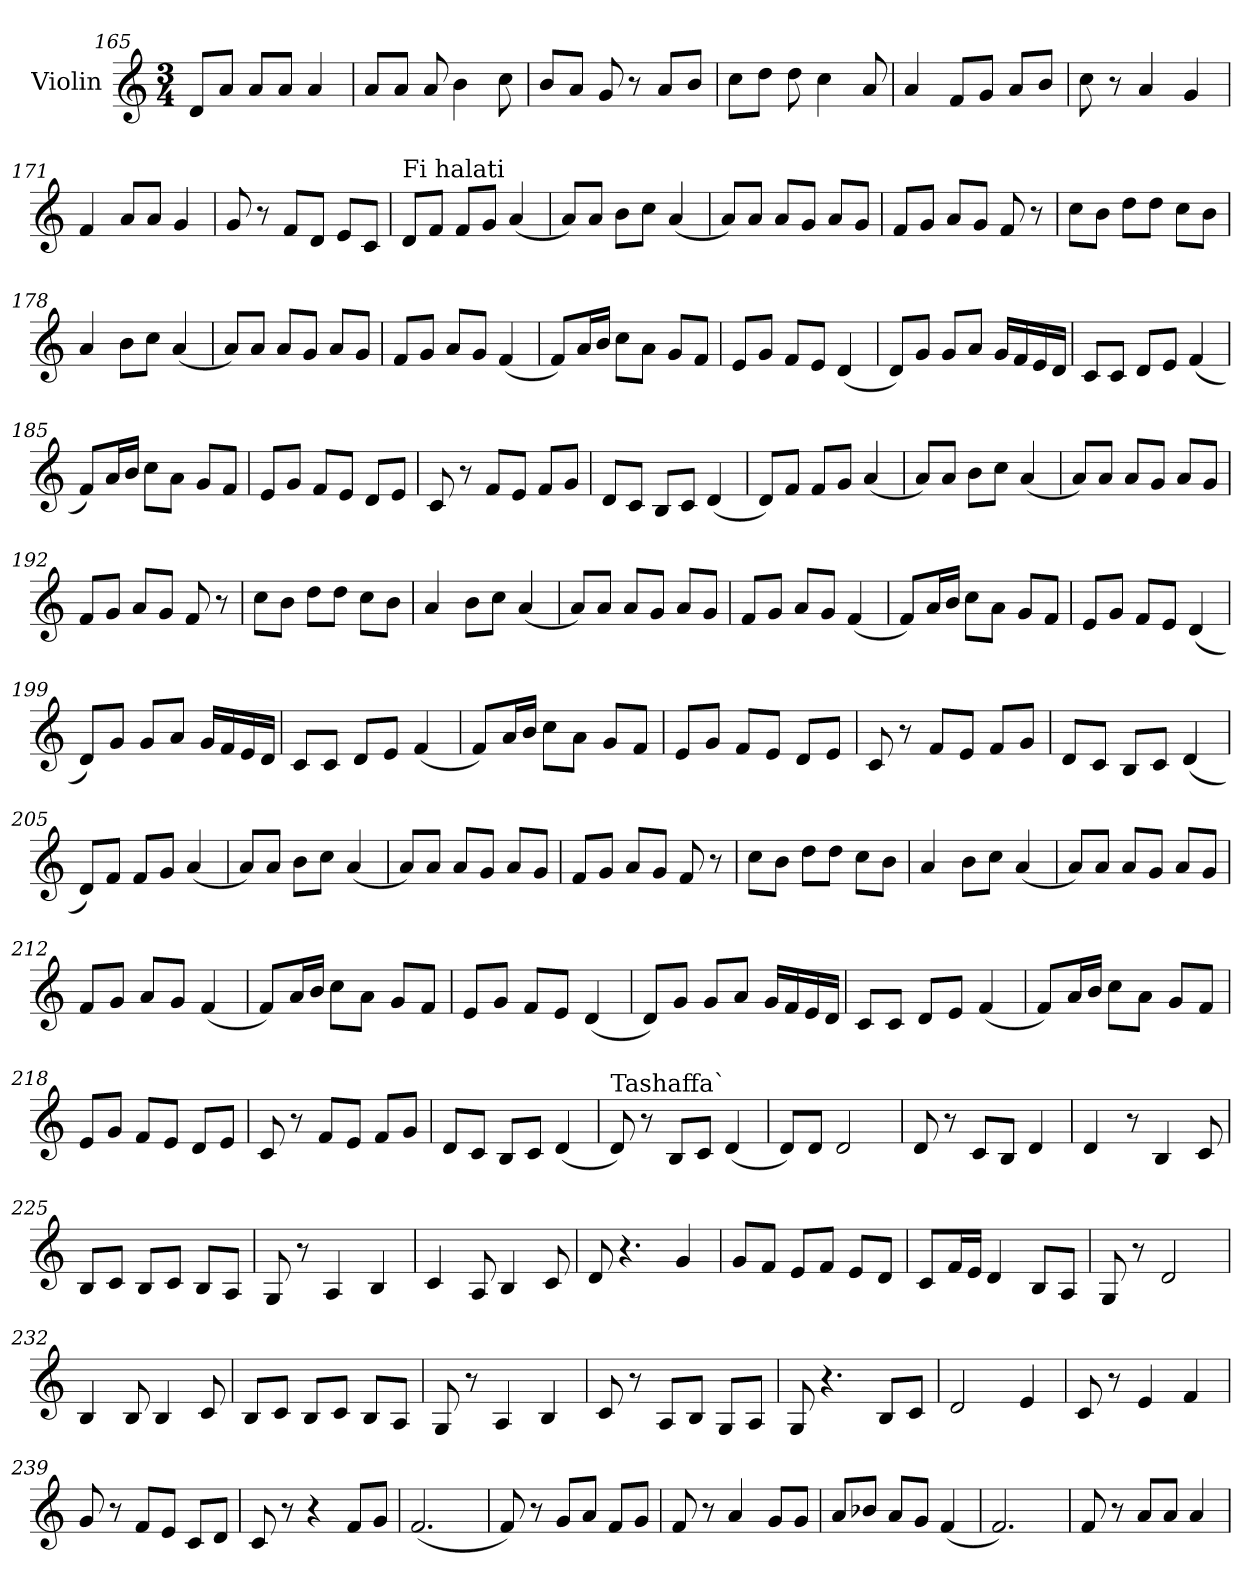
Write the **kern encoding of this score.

**kern
*part1
*staff1
*I"Violin
*clefG2
*k[]
*C:
*M3/4
=165
8d/L
8a/J
8a/L
8a/J
4a/
!!LO:LB:g=z
=166
8a/L
8a/J
8a/
4b\
8cc\
=167
8b/L
8a/J
8g/
8r
8a/L
8b/J
=168
8cc\L
8dd\J
8dd\
4cc\
8a/
=169
4a/
8f/L
8g/J
8a/L
8b/J
=170
8cc\
8r
4a/
4g/
=171
4f/
8a/L
8a/J
4g/
!!LO:LB:g=z
=172
8g/
8r
8f/L
8d/J
8e/L
8c/J
=173
!LO:TX:a:t=Fi halati
8d/L
8f/J
8f/L
8g/J
(4a/
=174
8a/L)
8a/J
8b\L
8cc\J
(4a/
=175
8a/L)
8a/J
8a/L
8g/J
8a/L
8g/J
=176
8f/L
8g/J
8a/L
8g/J
8f/
8r
=177
8cc\L
8b\J
8dd\L
8dd\J
8cc\L
8b\J
!!LO:LB:g=z
=178
4a/
8b\L
8cc\J
(4a/
=179
8a/L)
8a/J
8a/L
8g/J
8a/L
8g/J
=180
8f/L
8g/J
8a/L
8g/J
(4f/
=181
8f/L)
16a/L
16b/JJ
8cc\L
8a\J
8g/L
8f/J
=182
8e/L
8g/J
8f/L
8e/J
(4d/
=183
8d/L)
8g/J
8g/L
8a/J
16g/LL
16f/
16e/
16d/JJ
!!LO:PB:g=z
=184
8c/L
8c/J
8d/L
8e/J
(4f/
=185
8f/L)
16a/L
16b/JJ
8cc\L
8a\J
8g/L
8f/J
=186
8e/L
8g/J
8f/L
8e/J
8d/L
8e/J
=187
8c/
8r
8f/L
8e/J
8f/L
8g/J
=188
8d/L
8c/J
8B/L
8c/J
(4d/
=189
8d/L)
8f/J
8f/L
8g/J
(4a/
!!LO:LB:g=z
=190
8a/L)
8a/J
8b\L
8cc\J
(4a/
=191
8a/L)
8a/J
8a/L
8g/J
8a/L
8g/J
=192
8f/L
8g/J
8a/L
8g/J
8f/
8r
=193
8cc\L
8b\J
8dd\L
8dd\J
8cc\L
8b\J
=194
4a/
8b\L
8cc\J
(4a/
=195
8a/L)
8a/J
8a/L
8g/J
8a/L
8g/J
!!LO:LB:g=z
=196
8f/L
8g/J
8a/L
8g/J
(4f/
=197
8f/L)
16a/L
16b/JJ
8cc\L
8a\J
8g/L
8f/J
=198
8e/L
8g/J
8f/L
8e/J
(4d/
=199
8d/L)
8g/J
8g/L
8a/J
16g/LL
16f/
16e/
16d/JJ
=200
8c/L
8c/J
8d/L
8e/J
(4f/
=201
8f/L)
16a/L
16b/JJ
8cc\L
8a\J
8g/L
8f/J
!!LO:LB:g=z
=202
8e/L
8g/J
8f/L
8e/J
8d/L
8e/J
=203
8c/
8r
8f/L
8e/J
8f/L
8g/J
=204
8d/L
8c/J
8B/L
8c/J
(4d/
=205
8d/L)
8f/J
8f/L
8g/J
(4a/
=206
8a/L)
8a/J
8b\L
8cc\J
(4a/
=207
8a/L)
8a/J
8a/L
8g/J
8a/L
8g/J
!!LO:LB:g=z
=208
8f/L
8g/J
8a/L
8g/J
8f/
8r
=209
8cc\L
8b\J
8dd\L
8dd\J
8cc\L
8b\J
=210
4a/
8b\L
8cc\J
(4a/
=211
8a/L)
8a/J
8a/L
8g/J
8a/L
8g/J
=212
8f/L
8g/J
8a/L
8g/J
(4f/
=213
8f/L)
16a/L
16b/JJ
8cc\L
8a\J
8g/L
8f/J
!!LO:LB:g=z
=214
8e/L
8g/J
8f/L
8e/J
(4d/
=215
8d/L)
8g/J
8g/L
8a/J
16g/LL
16f/
16e/
16d/JJ
=216
8c/L
8c/J
8d/L
8e/J
(4f/
=217
8f/L)
16a/L
16b/JJ
8cc\L
8a\J
8g/L
8f/J
=218
8e/L
8g/J
8f/L
8e/J
8d/L
8e/J
=219
8c/
8r
8f/L
8e/J
8f/L
8g/J
!!LO:LB:g=z
=220
8d/L
8c/J
8B/L
8c/J
(4d/
=221
!LO:TX:a:t=Tashaffa`
8d/)
8r
8B/L
8c/J
(4d/
=222
8d/L)
8d/J
2d/
=223
8d/
8r
8c/L
8B/J
4d/
=224
4d/
8r
4B/
8c/
=225
8B/L
8c/J
8B/L
8c/J
8B/L
8A/J
!!LO:LB:g=z
=226
8G/
8r
4A/
4B/
=227
4c/
8A/
4B/
8c/
=228
8d/
4.r
4g/
=229
8g/L
8f/J
8e/L
8f/J
8e/L
8d/J
=230
8c/L
16f/L
16e/JJ
4d/
8B/L
8A/J
=231
8G/
8r
2d/
!!LO:PB:g=z
=232
4B/
8B/
4B/
8c/
=233
8B/L
8c/J
8B/L
8c/J
8B/L
8A/J
=234
8G/
8r
4A/
4B/
=235
8c/
8r
8A/L
8B/J
8G/L
8A/J
=236
8G/
4.r
8B/L
8c/J
=237
2d/
4e/
!!LO:LB:g=z
=238
8c/
8r
4e/
4f/
=239
8g/
8r
8f/L
8e/J
8c/L
8d/J
=240
8c/
8r
4r
8f/L
8g/J
=241
(2.f/
=242
8f/)
8r
8g/L
8a/J
8f/L
8g/J
=243
8f/
8r
4a/
8g/L
8g/J
!!LO:LB:g=z
=244
8a/L
8b-X/J
8a/L
8g/J
(4f/
=245
2.f/)
=246
8f/
8r
8a/L
8a/J
4a/
=
*-
